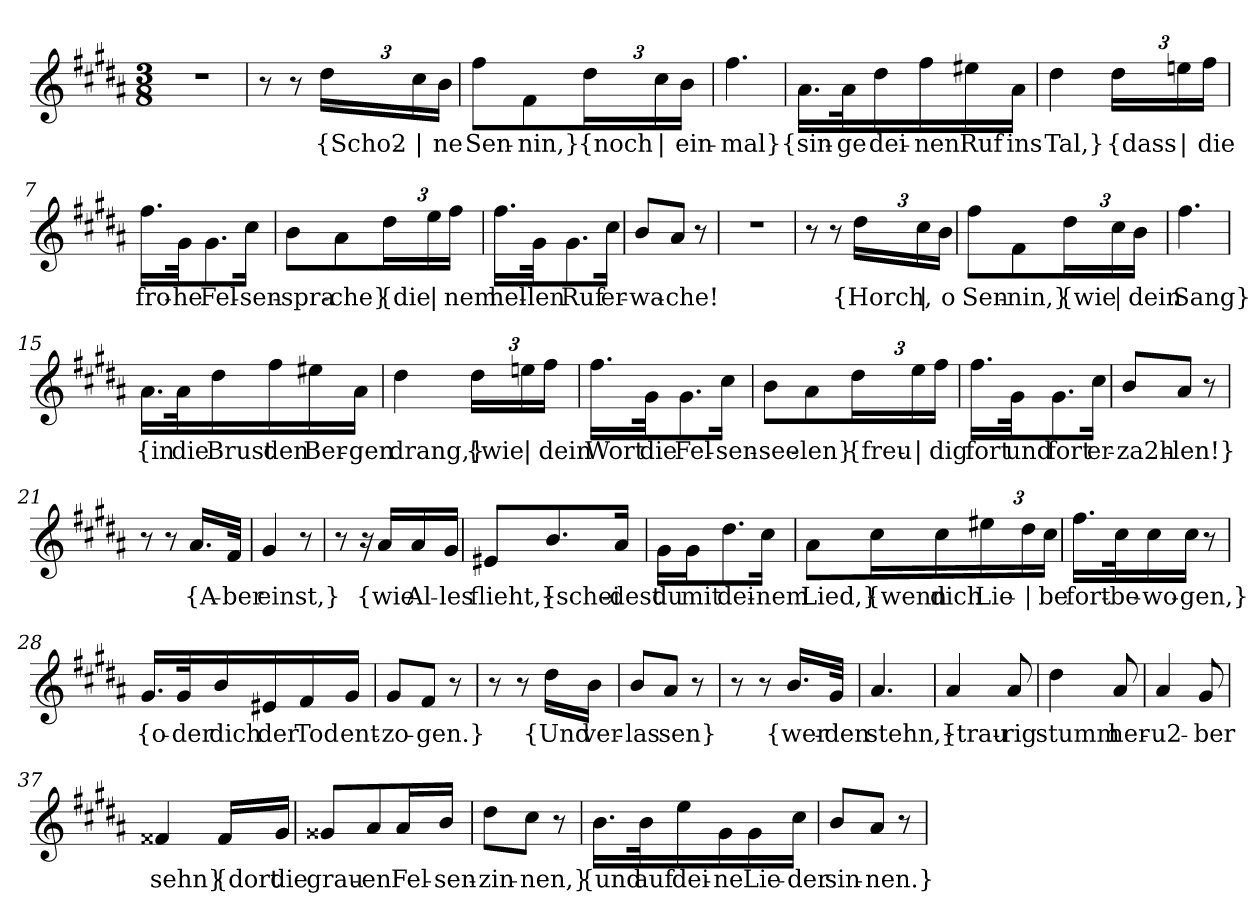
**kern	**text
*part1	*part1
*staff1	*staff1
*clefG2	*
*k[f#c#g#d#a#]	*
*M3/8	*
=1	=1
4.r	.
=2	=2
8r	.
8r	.
*Xbrackettup	*
!	!LO:LY:b
24dd#\LL	{Scho2-
!	!LO:LY:b
24cc#\	|
!	!LO:LY:b
24b\JJ	-ne
=3	=3
!	!LO:LY:b
8ff#\L	Sen-
!	!LO:LY:b
8f#\	-nin,}
!	!LO:LY:b
24dd#\L	{noch
!	!LO:LY:b
24cc#\	|
!	!LO:LY:b
24b\JJ	ein-
=4	=4
!	!LO:LY:b
4.ff#\	mal}
=5	=5
!	!LO:LY:b
16.a#\LL	{sin-
!	!LO:LY:b
32a#\K	-ge
!	!LO:LY:b
16dd#\	dei-
!	!LO:LY:b
16ff#\	-nen
!	!LO:LY:b
16ee#X\	Ruf
!	!LO:LY:b
16a#\JJ	ins
=6	=6
!	!LO:LY:b
4dd#\	Tal,}
!	!LO:LY:b
24dd#\LL	{dass
!	!LO:LY:b
24een\	|
!	!LO:LY:b
24ff#\JJ	die
!!LO:LB:g=z
=7	=7
!	!LO:LY:b
16.ff#\LL	fro-
!	!LO:LY:b
32g#\JK	-he
!	!LO:LY:b
8.g#\	Fel-
!	!LO:LY:b
16cc#\Jk	-sen-
=8	=8
!	!LO:LY:b
8b\L	-spra-
!	!LO:LY:b
8a#\	-che}
!	!LO:LY:b
24dd#\L	{die
!	!LO:LY:b
24ee\	|
!	!LO:LY:b
24ff#\JJ	-nem
=9	=9
!	!LO:LY:b
16.ff#\LL	hel-
!	!LO:LY:b
32g#\JK	-len
!	!LO:LY:b
8.g#\	Ruf
!	!LO:LY:b
16cc#\Jk	er-
=10	=10
!	!LO:LY:b
8b/L	-wa-
!	!LO:LY:b
8a#/J	-che!
8r	.
=11	=11
4.r	.
=12	=12
8r	.
8r	.
!	!LO:LY:b
24dd#\LL	{Horch,
!	!LO:LY:b
24cc#\	|
!	!LO:LY:b
24b\JJ	o
!!LO:LB:g=z
=13	=13
!	!LO:LY:b
8ff#\L	Sen-
!	!LO:LY:b
8f#\	-nin,}
!	!LO:LY:b
24dd#\L	{wie
!	!LO:LY:b
24cc#\	|
!	!LO:LY:b
24b\JJ	dein
=14	=14
!	!LO:LY:b
4.ff#\	Sang}
=15	=15
!	!LO:LY:b
16.a#\LL	{in
!	!LO:LY:b
32a#\K	die
!	!LO:LY:b
16dd#\	Brust
!	!LO:LY:b
16ff#\	den
!	!LO:LY:b
16ee#X\	Ber-
!	!LO:LY:b
16a#\JJ	-gen
=16	=16
!	!LO:LY:b
4dd#\	drang,}
!	!LO:LY:b
24dd#\LL	{wie
!	!LO:LY:b
24een\	|
!	!LO:LY:b
24ff#\JJ	dein
=17	=17
!	!LO:LY:b
16.ff#\LL	Wort
!	!LO:LY:b
32g#\JK	die
!	!LO:LY:b
8.g#\	Fel-
!	!LO:LY:b
16cc#\Jk	-sen-
!!LO:LB:g=z
=18	=18
!	!LO:LY:b
8b\L	-see-
!	!LO:LY:b
8a#\	-len}
!	!LO:LY:b
24dd#\L	{freu-
!	!LO:LY:b
24ee\	|
!	!LO:LY:b
24ff#\JJ	-dig
=19	=19
!	!LO:LY:b
16.ff#\LL	fort
!	!LO:LY:b
32g#\JK	und
!	!LO:LY:b
8.g#\	fort
!	!LO:LY:b
16cc#\Jk	er-
=20	=20
!	!LO:LY:b
8b/L	-za2h-
!	!LO:LY:b
8a#/J	-len!}
8r	.
=21	=21
8r	.
8r	.
!	!LO:LY:b
16.a#/LL	{A-
!	!LO:LY:b
32f#/JJk	-ber
=22	=22
!	!LO:LY:b
4g#/	einst,}
8r	.
=23	=23
8r	.
16r	.
!	!LO:LY:b
16a#/LL	{wie
!	!LO:LY:b
16a#/	Al-
!	!LO:LY:b
16g#/JJ	-les
!!LO:LB:g=z
=24	=24
!	!LO:LY:b
8e#X/L	flieht,}
!	!LO:LY:b
8.b/	{schei-
!	!LO:LY:b
16a#/Jk	-dest
=25	=25
!	!LO:LY:b
16g#\LL	du
!	!LO:LY:b
16g#\J	mit
!	!LO:LY:b
8.dd#\	dei-
!	!LO:LY:b
16cc#\Jk	-nem
=26	=26
!	!LO:LY:b
8a#\L	Lied,}
!	!LO:LY:b
16cc#\L	{wenn
!	!LO:LY:b
16cc#\	dich
!	!LO:LY:b
24ee#X\	Lie-
!	!LO:LY:b
24dd#\	|
!	!LO:LY:b
24cc#\JJ	-be
=27	=27
!	!LO:LY:b
16.ff#\LL	fort-
!	!LO:LY:b
32cc#\K	-be-
!	!LO:LY:b
16cc#\	-wo-
!	!LO:LY:b
16cc#\JJ	-gen,}
8r	.
!!LO:LB:g=z
=28	=28
!	!LO:LY:b
16.g#/LL	{o-
!	!LO:LY:b
32g#/K	-der
!	!LO:LY:b
16b/	dich
!	!LO:LY:b
16e#X/	der
!	!LO:LY:b
16f#/	Tod
!	!LO:LY:b
16g#/JJ	ent-
=29	=29
!	!LO:LY:b
8g#/L	-zo-
!	!LO:LY:b
8f#/J	-gen.}
8r	.
=30	=30
8r	.
8r	.
!	!LO:LY:b
16dd#\LL	{Und
!	!LO:LY:b
16b\JJ	ver-
=31	=31
!	!LO:LY:b
8b/L	-las
!	!LO:LY:b
8a#/J	-sen}
8r	.
=32	=32
8r	.
8r	.
!	!LO:LY:b
16.b/LL	{wer-
!	!LO:LY:b
32g#/JJk	-den
=33	=33
!	!LO:LY:b
4.a#/	stehn,}
=34	=34
!	!LO:LY:b
4a#/	{trau-
!	!LO:LY:b
8a#/	-rig
!!LO:LB:g=z
=35	=35
!	!LO:LY:b
4dd#\	stumm
!	!LO:LY:b
8a#/	her-
=36	=36
!	!LO:LY:b
4a#/	-u2-
!	!LO:LY:b
8g#/	-ber
=37	=37
!	!LO:LY:b
4f##X/	sehn}
!	!LO:LY:b
16f##/LL	{dort
!	!LO:LY:b
16g#/JJ	die
=38	=38
!	!LO:LY:b
8g##X/L	grau-
!	!LO:LY:b
8a#/	-en
!	!LO:LY:b
16a#/L	Fel-
!	!LO:LY:b
16b/JJ	-sen-
=39	=39
!	!LO:LY:b
8dd#\L	-zin-
!	!LO:LY:b
8cc#\J	-nen,}
8r	.
=40	=40
!	!LO:LY:b
16.b\LL	{und
!	!LO:LY:b
32b\K	auf
!	!LO:LY:b
16ee\	dei-
!	!LO:LY:b
16g#\	-ne
!	!LO:LY:b
16g#\	Lie-
!	!LO:LY:b
16cc#\JJ	-der
!!LO:LB:g=z
=41	=41
!	!LO:LY:b
8b/L	sin-
!	!LO:LY:b
8a#/J	-nen.}
8r	.
=	=
*-	*-
